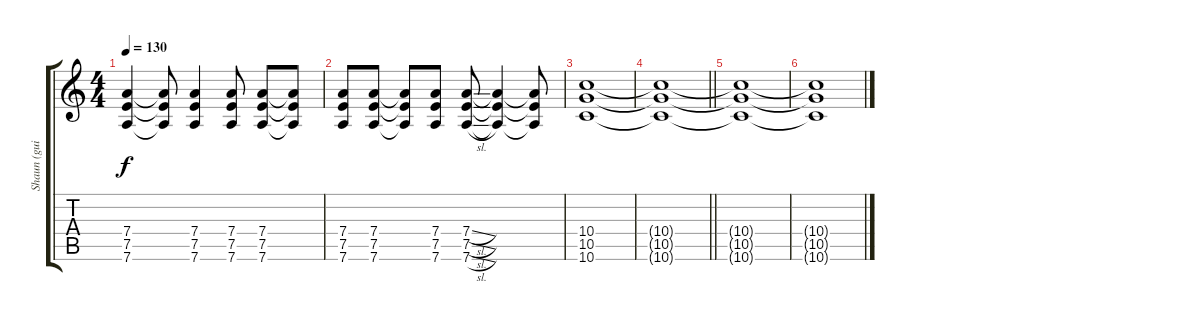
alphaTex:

\track ("Shaun (guitar rhythm)" "Shaun (gui") {instrument electricguitarclean}
\staff {score tabs}
\tuning (E4 B3 G3 D3 A2 D2) {hide}
\ts (4 4)
\tempo 130
\clef g2
\ks c
(7.4 7.5 7.6).4{dy f} (7.4{t} 7.5{t} 7.6{t}).8 (7.4 7.5 7.6).4 (7.4 7.5 7.6).8 (7.4 7.5 7.6).8 (7.4{t} 7.5{t} 7.6{t}).8 |
(7.4 7.5 7.6).8 (7.4 7.5 7.6).8 (7.4{t} 7.5{t} 7.6{t}).8 (7.4 7.5 7.6).8 (7.4{sl} 7.5{sl} 7.6{sl}).8 (7.4{t} 7.5{t} 7.6{t}).4 (7.4{t} 7.5{t} 7.6{t}).8 |
(10.4 10.5 10.6).1 |
\barLineRight lightlight
(10.4{t} 10.5{t} 10.6{t}).1 |
(10.4{t} 10.5{t} 10.6{t}).1 |
(10.4{t} 10.5{t} 10.6{t}).1
